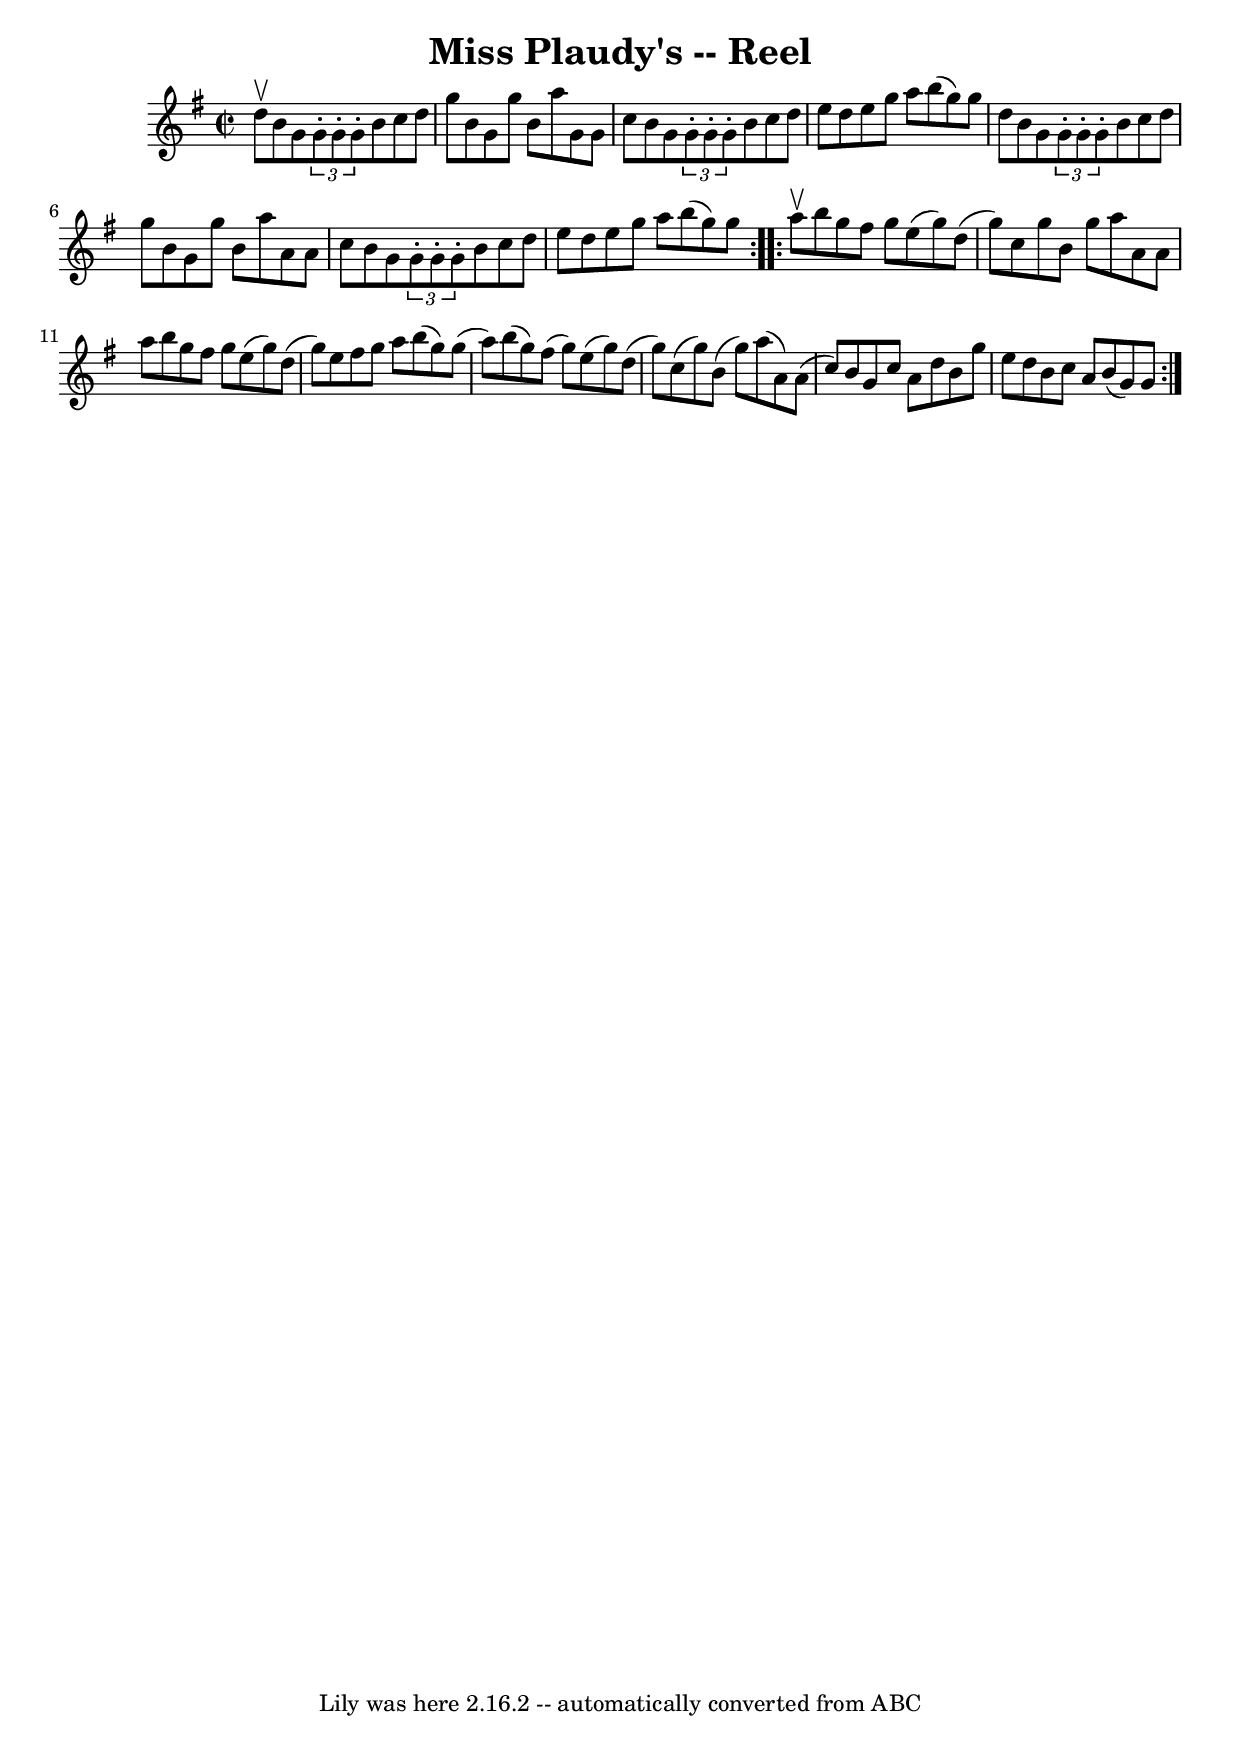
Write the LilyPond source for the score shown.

\version "2.16.2"
\include "Mammoth.ily"
\header {
	%% book = "Ryan's Mammoth Collection"
	crossRefNumber = "1"
	footnotes = "\\\\271"
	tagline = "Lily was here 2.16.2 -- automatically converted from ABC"
	title = "Miss Plaudy's -- Reel"
}
voicedefault =  {


\repeat volta 2 {
\override Staff.TimeSignature #'style = #'C
 \time 2/2 
\key g \major d''8^\upbow |
 b'8 g'8  \times 2/3 {   
g'8 -. g'8 -. g'8 -. } b'8 c''8 d''8 g''8    |
 b'8    
g'8 g''8 b'8 a''8 g'8 g'8 c''8    |
 b'8 g'8  
\times 2/3 { g'8 -. g'8 -. g'8 -. } b'8 c''8 d''8 e''8    
|
 d''8 e''8 g''8 a''8 b''8 (g''8) g''8 d''8    
|
 b'8 g'8  \times 2/3 { g'8 -. g'8 -. g'8 -. } b'8    
c''8 d''8 g''8    |
 b'8 g'8 g''8 b'8 a''8 a'8    
a'8 c''8    |
 b'8 g'8  \times 2/3 { g'8 -. g'8 -. g'8 -. } 
 b'8 c''8 d''8 e''8    |
 d''8 e''8 g''8 a''8    
b''8 (g''8) g''8  }     \repeat volta 2 { a''8^\upbow |
     
b''8 g''8 fis''8 g''8 e''8 (g''8) d''8 (g''8)   
|
 c''8 g''8 b'8 g''8 a''8 a'8 a'8 a''8    
|
 b''8 g''8 fis''8 g''8 e''8 (g''8) d''8 (g''8  
-)   |
 e''8 fis''8 g''8 a''8 b''8 (g''8) g''8 (
a''8)   |
 b''8 (g''8) fis''8 (g''8) e''8 (g''8 
) d''8 (g''8)   |
 c''8 (g''8) b'8 (g''8)   
a''8 (a'8) a'8 (c''8)   |
 b'8 g'8 c''8 a'8    
d''8 b'8 g''8 e''8    |
 d''8 b'8 c''8 a'8 b'8 (
g'8) g'8  }   
}

\score{
    <<

	\context Staff="default"
	{
	    \voicedefault 
	}

    >>
	\layout {
	}
	\midi {}
}
